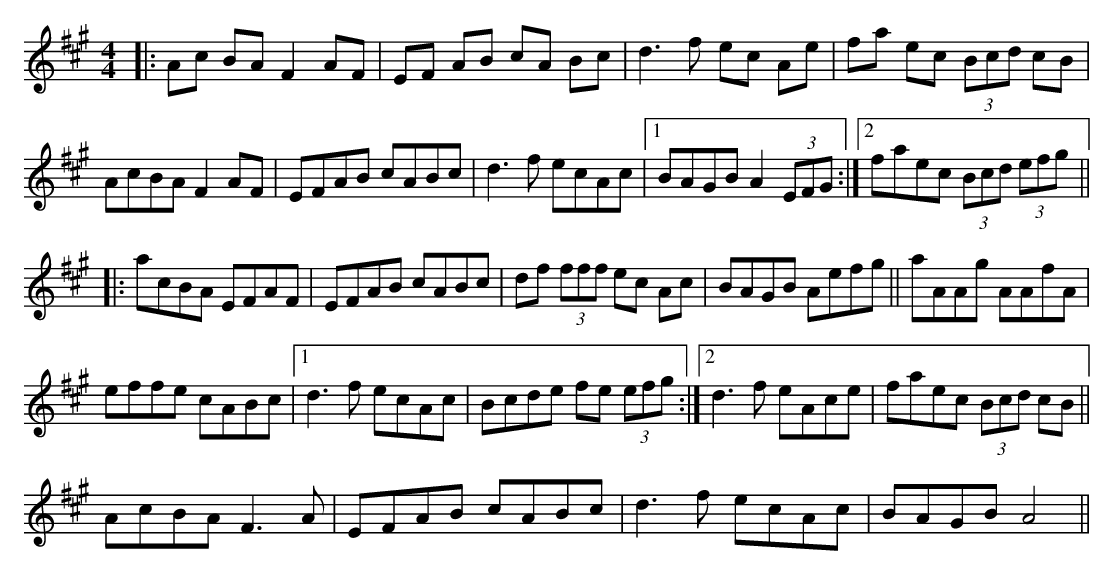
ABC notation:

X:1
M:4/4
K:A
|: Ac BA F2 AF| EF AB cA Bc| d3 f ec Ae| fa ec (3Bcd cB|
AcBA F2 AF| EFAB cABc| d3 f ecAc|1 BAGB A2 (3EFG:|2 faec (3Bcd (3efg||
|: acBA EFAF| EFAB cABc| df (3fff ec Ac| BAGB Aefg||aAAg AAfA|
effe cABc|1 d3 f ecAc| Bcde fe (3efg:|2 d3 f eAce| faec (3Bcd cB||
AcBA F3 A| EFAB cABc| d3 f ecAc| BAGB A4||
